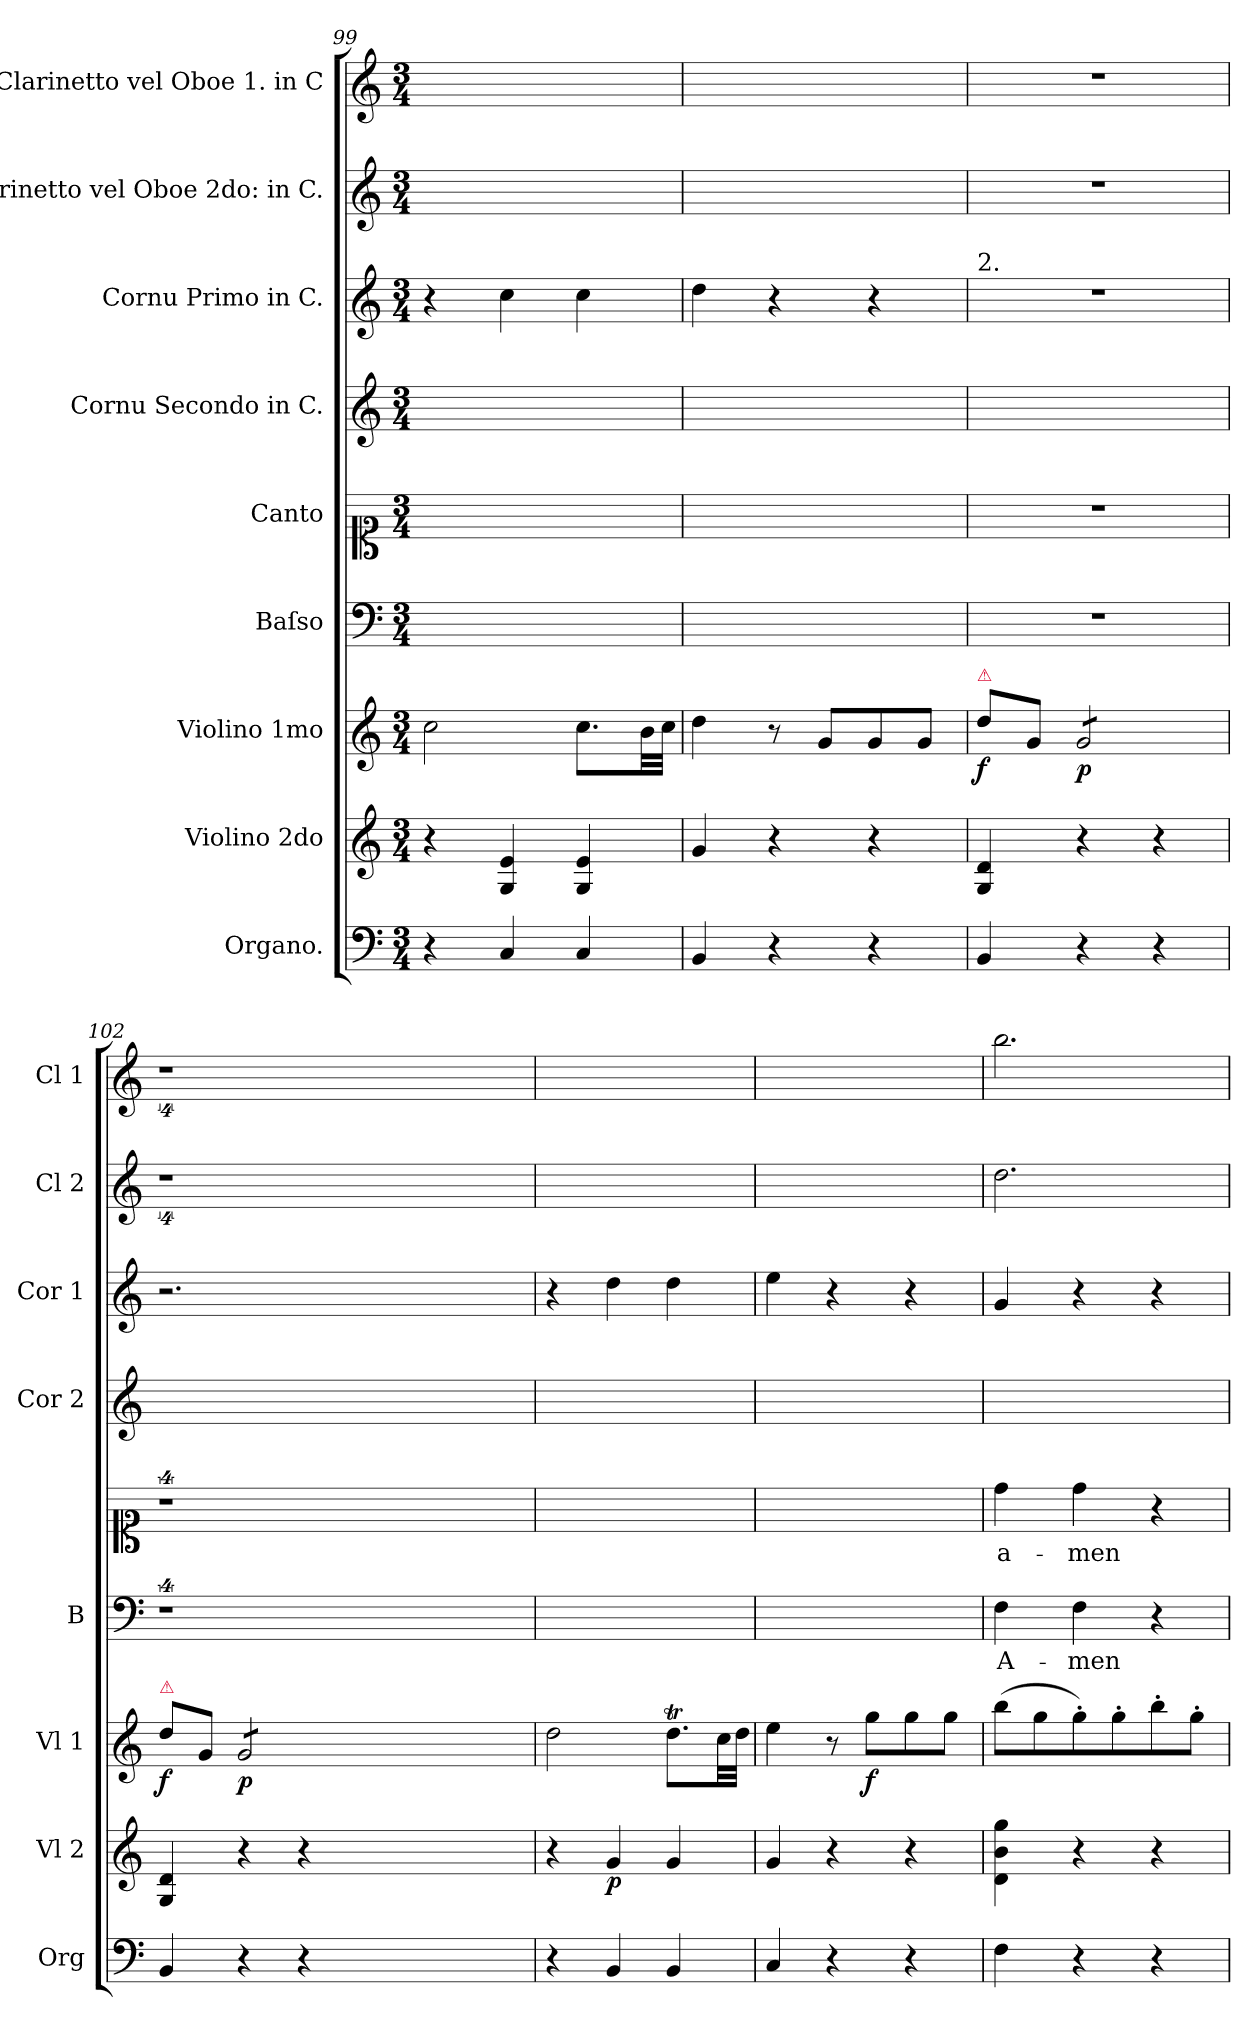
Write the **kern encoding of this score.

**kern	**kern	**dynam	**kern	**dynam	**kern	**text	**kern	**text	**kern	**kern	**kern	**kern
*part9	*part8	*part8	*part7	*part7	*part6	*part6	*part5	*part5	*part4	*part3	*part2	*part1
*staff9	*staff8	*staff8	*staff7	*staff7	*staff6	*staff6	*staff5	*staff5	*staff4	*staff3	*staff2	*staff1
*I"Organo.	*I"Violino 2do	*	*I"Violino 1mo	*	*I"Baſso	*	*I"Canto	*	*I"Cornu Secondo in C.	*I"Cornu Primo in C.	*I"Clarinetto vel Oboe 2do: in C.	*I"Clarinetto vel Oboe 1. in C
*I'Org	*I'Vl 2	*	*I'Vl 1	*	*I'B	*	*	*	*I'Cor 2	*I'Cor 1	*I'Cl 2	*I'Cl 1
*clefF4	*clefG2	*	*clefG2	*	*clefF4	*	*clefC1	*	*clefG2	*clefG2	*clefG2	*clefG2
*k[]	*k[]	*	*k[]	*	*k[]	*	*k[]	*	*k[]	*k[]	*k[]	*k[]
*M3/4	*M3/4	*	*M3/4	*	*M3/4	*	*M3/4	*	*M3/4	*M3/4	*M3/4	*M3/4
=99	=99	=99	=99	=99	=99	=99	=99	=99	=99	=99	=99	=99
4r	4r	.	2cc\	.	2.ryy	.	2.ryy	.	2.ryy	4r	2.ryy	2.ryy
4C/	4G/ 4e/	.	.	.	.	.	.	.	.	4cc\	.	.
4C/	4G/ 4e/	.	8.cc\L	.	.	.	.	.	.	4cc\	.	.
.	.	.	32b\LL	.	.	.	.	.	.	.	.	.
.	.	.	32cc\JJJ	.	.	.	.	.	.	.	.	.
=100	=100	=100	=100	=100	=100	=100	=100	=100	=100	=100	=100	=100
4BB/	4g/	.	4dd\	.	2.ryy	.	2.ryy	.	2.ryy	4dd\	2.ryy	2.ryy
4r	4r	.	8r	.	.	.	.	.	.	4r	.	.
.	.	.	8g/L	.	.	.	.	.	.	.	.	.
4r	4r	.	8g/	.	.	.	.	.	.	4r	.	.
.	.	.	8g/J	.	.	.	.	.	.	.	.	.
=101	=101	=101	=101	=101	=101	=101	=101	=101	=101	=101	=101	=101
!	!	!	!	!	!	!	!	!	!	!LO:TX:a:t=2.	!	!
!	!	!	!LO:TX:a:color=crimson:t=⚠	!	!	!	!	!	!	!	!	!
!	!	!	!	!LO:DY:b	!	!	!	!	!	!	!	!
4BB/	4G/ 4d/	.	8dd\L	f	2.r	.	2.r	.	2.ryy	2.r	2.r	2.r
.	.	.	8g/J	.	.	.	.	.	.	.	.	.
!	!	!	!	!LO:DY:b	!	!	!	!	!	!	!	!
*	*	*	*tremolo	*	*	*	*	*	*	*	*	*
4r	4r	.	8g/L	p	.	.	.	.	.	.	.	.
.	.	.	8g/	.	.	.	.	.	.	.	.	.
4r	4r	.	8g/	.	.	.	.	.	.	.	.	.
.	.	.	8g/J	.	.	.	.	.	.	.	.	.
*	*	*	*Xtremolo	*	*	*	*	*	*	*	*	*
=102	=102	=102	=102	=102	=102	=102	=102	=102	=102	=102	=102	=102
!	!	!	!LO:TX:a:color=crimson:t=⚠	!	!	!	!	!	!	!	!	!
!	!	!	!	!LO:DY:b	!	!	!	!	!	!	!	!
4BB/	4G/ 4d/	.	8dd\L	f.	4%9r	.	4%9r	.	2.ryy	2.r	4%9r	4%9r
.	.	.	8g/J	.	.	.	.	.	.	.	.	.
!	!	!	!	!LO:DY:b	!	!	!	!	!	!	!	!
*	*	*	*tremolo	*	*	*	*	*	*	*	*	*
4r	4r	.	8g/L	p	.	.	.	.	.	.	.	.
.	.	.	8g/	.	.	.	.	.	.	.	.	.
4r	4r	.	8g/	.	.	.	.	.	.	.	.	.
.	.	.	8g/J	.	.	.	.	.	.	.	.	.
*	*	*	*Xtremolo	*	*	*	*	*	*	*	*	*
1.ryy	1.ryy	.	1.ryy	.	.	.	.	.	1.ryy	1.ryy	.	.
=103	=103	=103	=103	=103	=103	=103	=103	=103	=103	=103	=103	=103
4r	4r	.	2dd\	.	2.ryy	.	2.ryy	.	2.ryy	4r	2.ryy	2.ryy
4BB/	4g/	p	.	.	.	.	.	.	.	4dd\	.	.
4BB/	4g/	.	8.ddT\L	.	.	.	.	.	.	4dd\	.	.
.	.	.	32cc\LL	.	.	.	.	.	.	.	.	.
.	.	.	32dd\JJJ	.	.	.	.	.	.	.	.	.
=104	=104	=104	=104	=104	=104	=104	=104	=104	=104	=104	=104	=104
4C/	4g/	.	4ee\	.	2.ryy	.	2.ryy	.	2.ryy	4ee\	2.ryy	2.ryy
4r	4r	.	8r	.	.	.	.	.	.	4r	.	.
!	!	!	!	!LO:DY:b	!	!	!	!	!	!	!	!
.	.	.	8gg\L	f	.	.	.	.	.	.	.	.
4r	4r	.	8gg\	.	.	.	.	.	.	4r	.	.
.	.	.	8gg\J	.	.	.	.	.	.	.	.	.
=105	=105	=105	=105	=105	=105	=105	=105	=105	=105	=105	=105	=105
4F\	4d\ 4b\ 4gg\	.	(8bb\L	.	4F\	A-	4dd\	a-	2.ryy	4g/	2.dd\	2.bb\
.	.	.	8gg\	.	.	.	.	.	.	.	.	.
4r	4r	.	8gg'\)	.	4F\	-men	4dd\	-men	.	4r	.	.
.	.	.	8gg'\	.	.	.	.	.	.	.	.	.
4r	4r	.	8bb'\	.	4r	.	4r	.	.	4r	.	.
.	.	.	8gg'\J	.	.	.	.	.	.	.	.	.
=	=	=	=	=	=	=	=	=	=	=	=	=
*-	*-	*-	*-	*-	*-	*-	*-	*-	*-	*-	*-	*-
